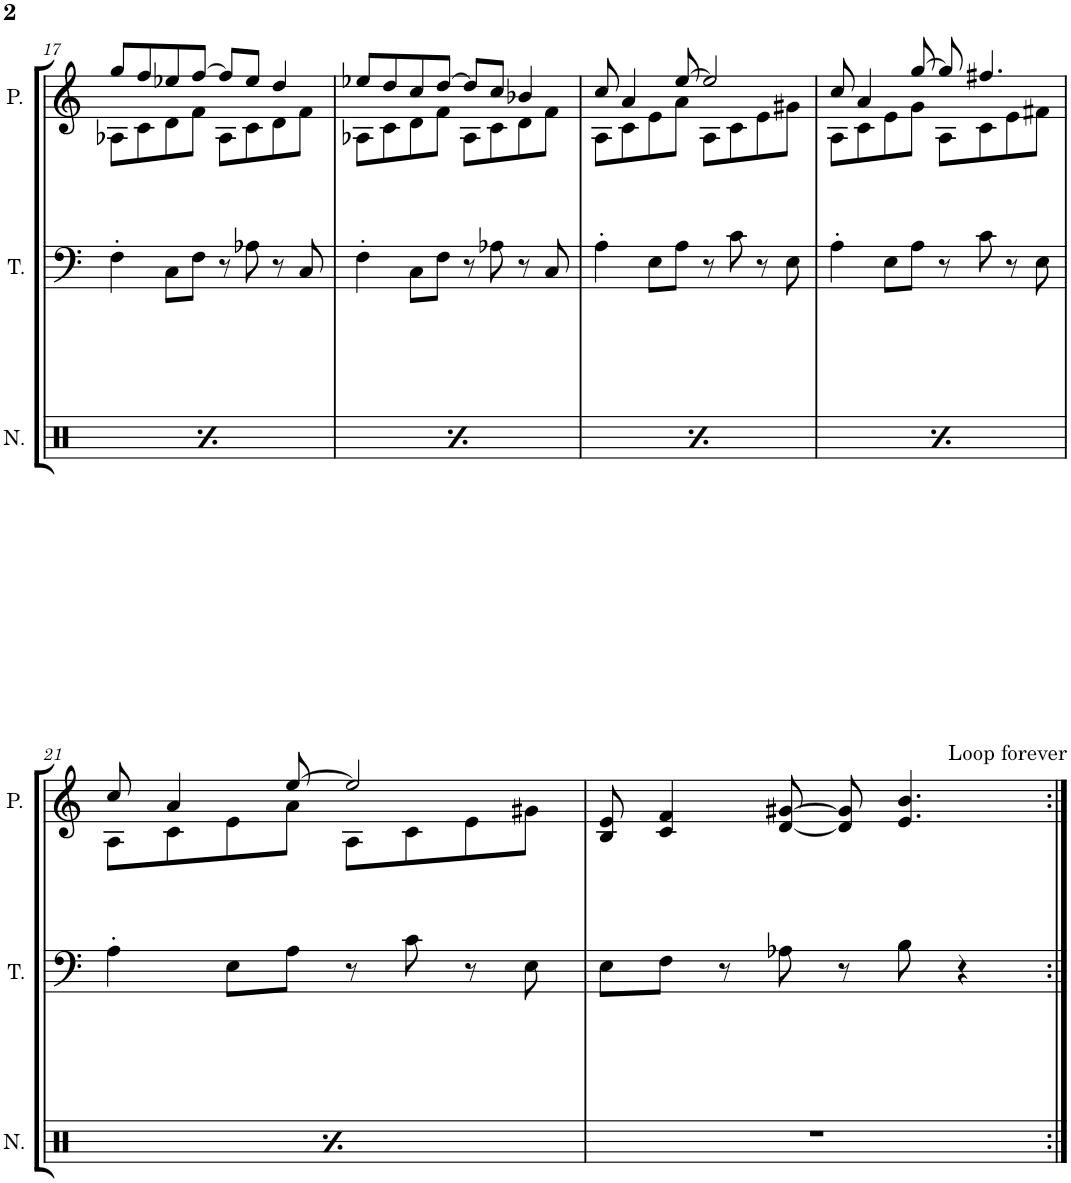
**kern	**kern	**kern
*part3	*part2	*part1
*staff3	*staff2	*staff1
*I"Noise	*I"Triangle	*I"Pulse
*I'N.	*I'T.	*I'P.
!!LO:PB:g=z
*clefX	*clefF4	*clefG2
*k[]	*k[]	*k[]
*M4/4	*M4/4	*M4/4
*met(c)	*met(c)	*met(c)
=17	=17	=17
*	*	*^
4Rcc/	4F'\	8gg/L	8A-X\L
.	.	8ff/	8c\
8r	8C\L	8ee-X/	8d\
8Rcc/	8F\J	[8ff/J	8f\J
4r	8r	8ff/L]	8A-\L
.	8A-X\	8ee-/J	8c\
4Rcc/	8r	4dd/	8d\
.	8C/	.	8f\J
=18	=18	=18	=18
4Rcc/	4F'\	8ee-X/L	8A-X\L
.	.	8dd/	8c\
8r	8C\L	8cc/	8d\
8Rcc/	8F\J	[8dd/J	8f\J
4r	8r	8dd/L]	8A-\L
.	8A-X\	8cc/J	8c\
4Rcc/	8r	4b-X/	8d\
.	8C/	.	8f\J
=19	=19	=19	=19
4Rcc/	4A'\	8cc/	8A\L
.	.	4a/	8c\
8r	8E\L	.	8e\
8Rcc/	8A\J	[8ee/	8a\J
4r	8r	2ee/]	8A\L
.	8c\	.	8c\
4Rcc/	8r	.	8e\
.	8E\	.	8g#X\J
=20	=20	=20	=20
4Rcc/	4A'\	8cc/	8A\L
.	.	4a/	8c\
8r	8E\L	.	8e\
8Rcc/	8A\J	[8gg/	8g\J
4r	8r	8gg/]	8A\L
.	8c\	4.ff#X/	8c\
4Rcc/	8r	.	8e\
.	8E\	.	8f#X\J
!!LO:LB:g=z	!!
=21	=21	=21	=21
4Rcc/	4A'\	8cc/	8A\L
.	.	4a/	8c\
8r	8E\L	.	8e\
8Rcc/	8A\J	[8ee/	8a\J
4r	8r	2ee/]	8A\L
.	8c\	.	8c\
4Rcc/	8r	.	8e\
.	8E\	.	8g#X\J
*	*	*v	*v
=22	=22	=22
1r	8E\L	8B/ 8e/
.	8F\J	4c/ 4f/
.	8r	.
.	8A-X\	[8d/ [8g#X/
.	8r	8d/] 8g#/]
!	!	!LO:TX:a:t=Loop forever
.	8B\	4.e/ 4.b/
.	4r	.
=:|!	=:|!	=:|!
*-	*-	*-
